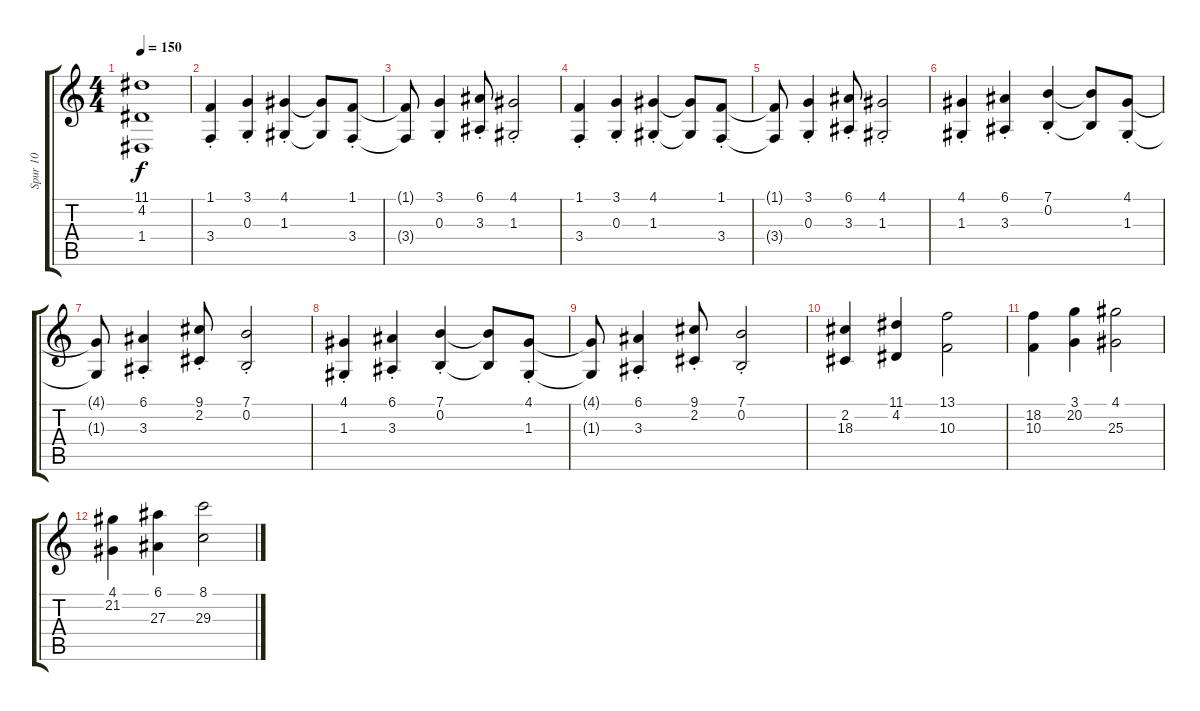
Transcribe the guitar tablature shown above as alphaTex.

\track ("Spur 10" "Spur 10") {instrument orchestrahit}
\staff {score tabs}
\tuning (E4 B3 G3 D3 A2 E2) {hide}
\ts (4 4)
\tempo 150
\clef g2
\ks c
(11.1{t} 4.2{t} 1.4{t}).1{dy f} |
(1.1{st} 3.4{st}).4 (3.1{st} 0.3{st}).4 (4.1{st} 1.3{st}).4 (4.1{t} 1.3{t}).8 (1.1{st} 3.4{st}).8 |
(1.1{t} 3.4{t}).8 (3.1{st} 0.3{st}).4 (6.1{st} 3.3{st}).8 (4.1{st} 1.3{st}).2 |
(1.1{st} 3.4{st}).4 (3.1{st} 0.3{st}).4 (4.1{st} 1.3{st}).4 (4.1{t} 1.3{t}).8 (1.1{st} 3.4{st}).8 |
(1.1{t} 3.4{t}).8 (3.1{st} 0.3{st}).4 (6.1{st} 3.3{st}).8 (4.1{st} 1.3{st}).2 |
(4.1{st} 1.3{st}).4 (6.1{st} 3.3{st}).4 (7.1{st} 0.2{st}).4 (7.1{t} 0.2{t}).8 (4.1{st} 1.3{st}).8 |
(4.1{t} 1.3{t}).8 (6.1{st} 3.3{st}).4 (9.1{st} 2.2{st}).8 (7.1{st} 0.2{st}).2 |
(4.1{st} 1.3{st}).4 (6.1{st} 3.3{st}).4 (7.1{st} 0.2{st}).4 (7.1{t} 0.2{t}).8 (4.1{st} 1.3{st}).8 |
(4.1{t} 1.3{t}).8 (6.1{st} 3.3{st}).4 (9.1{st} 2.2{st}).8 (7.1{st} 0.2{st}).2 |
(2.2 18.3).4 (11.1 4.2).4 (13.1 10.3).2 |
(18.2 10.3).4 (3.1 20.2).4 (4.1 25.3).2 |
(4.1 21.2).4 (6.1 27.3).4 (8.1 29.3).2
